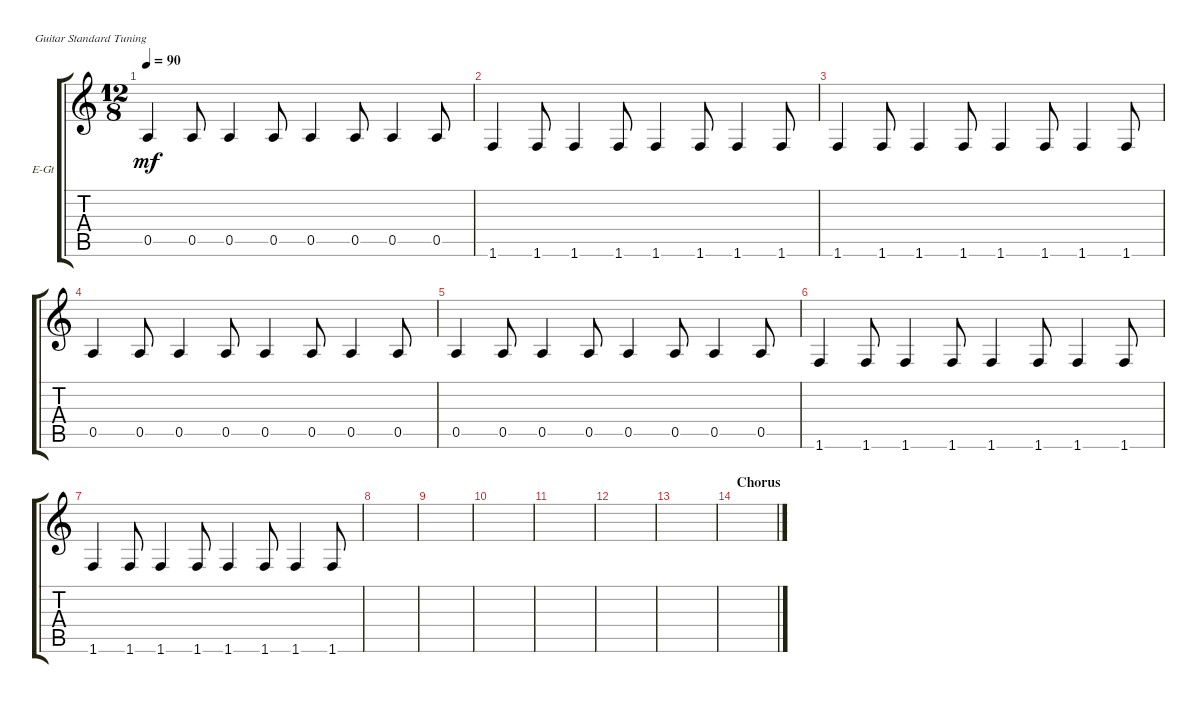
\defaultSystemsLayout 4
\bracketExtendMode groupsimilarinstruments
\firstSystemTrackNameOrientation horizontal
\otherSystemsTrackNameOrientation horizontal
\track ("VINNIE VINCENT FILLS" "E-Gt") {solo instrument distortionguitar}
\staff {score tabs}
\tuning (E4 B3 G3 D3 A2 E2)
\ts (12 8)
\tempo 90
\clef g2
\ks c
0.5.4{dy mf} 0.5.8 0.5.4 0.5.8 0.5.4 0.5.8 0.5.4 0.5.8 |
1.6.4 1.6.8 1.6.4 1.6.8 1.6.4 1.6.8 1.6.4 1.6.8 |
1.6.4 1.6.8 1.6.4 1.6.8 1.6.4 1.6.8 1.6.4 1.6.8 |
0.5.4 0.5.8 0.5.4 0.5.8 0.5.4 0.5.8 0.5.4 0.5.8 |
0.5.4 0.5.8 0.5.4 0.5.8 0.5.4 0.5.8 0.5.4 0.5.8 |
1.6.4 1.6.8 1.6.4 1.6.8 1.6.4 1.6.8 1.6.4 1.6.8 |
1.6.4 1.6.8 1.6.4 1.6.8 1.6.4 1.6.8 1.6.4 1.6.8 |
|
|
|
|
|
|
\section ("" "Chorus")
